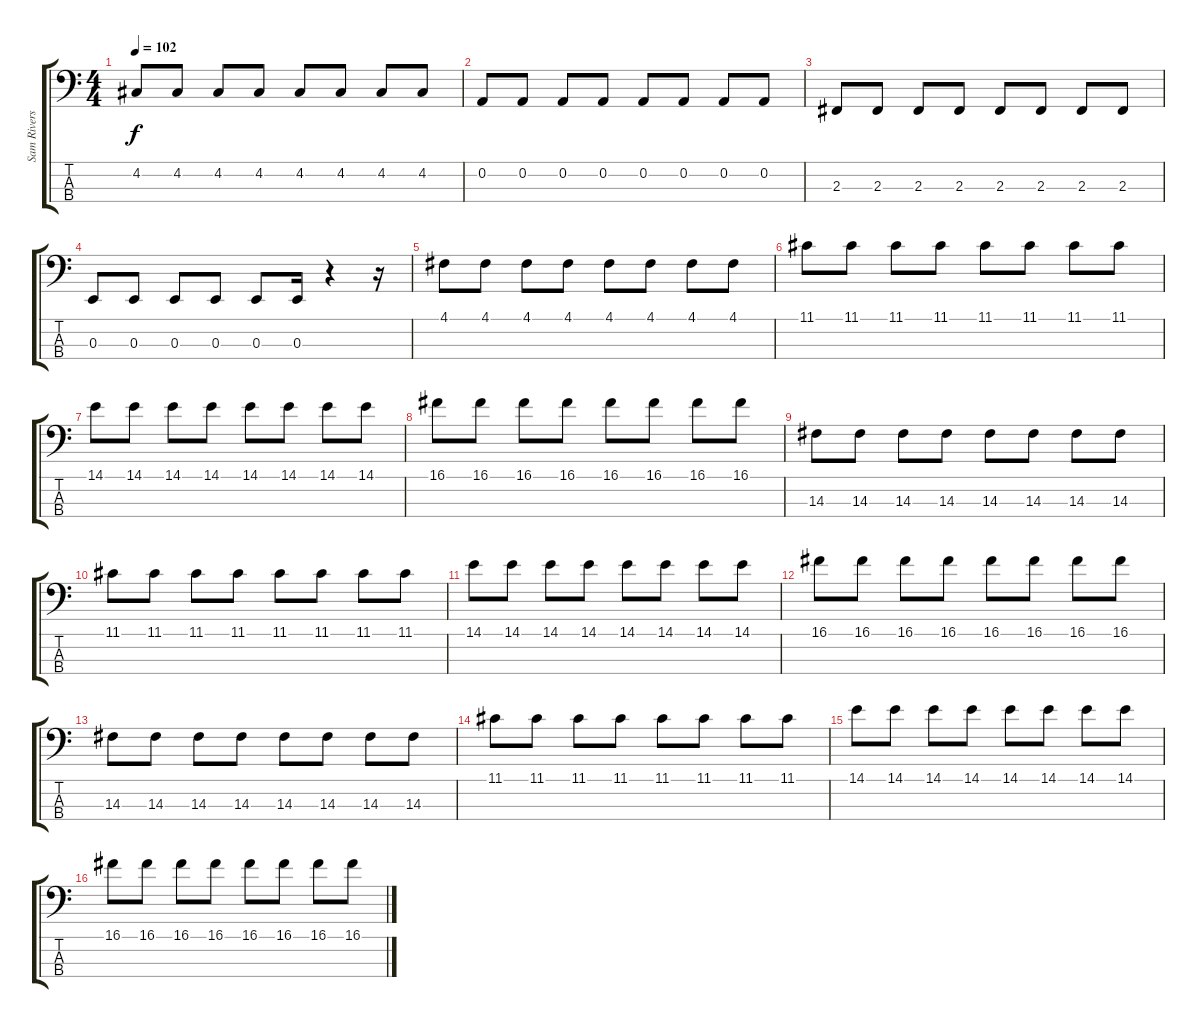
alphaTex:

\track ("Sam Rivers (Bass)" "Sam Rivers") {instrument electricbassfinger}
\staff {score tabs}
\tuning (D2 A1 E1 B0) {hide}
\ts (4 4)
\tempo 102
\clef f4
\ks c
4.2.8{dy f} 4.2.8 4.2.8 4.2.8 4.2.8 4.2.8 4.2.8 4.2.8 |
0.2.8 0.2.8 0.2.8 0.2.8 0.2.8 0.2.8 0.2.8 0.2.8 |
2.3.8 2.3.8 2.3.8 2.3.8 2.3.8 2.3.8 2.3.8 2.3.8 |
0.3.8 0.3.8 0.3.8 0.3.8 0.3.8 0.3.16 r.4 r.16 |
4.1.8 4.1.8 4.1.8 4.1.8 4.1.8 4.1.8 4.1.8 4.1.8 |
11.1.8 11.1.8 11.1.8 11.1.8 11.1.8 11.1.8 11.1.8 11.1.8 |
14.1.8 14.1.8 14.1.8 14.1.8 14.1.8 14.1.8 14.1.8 14.1.8 |
16.1.8 16.1.8 16.1.8 16.1.8 16.1.8 16.1.8 16.1.8 16.1.8 |
14.3.8 14.3.8 14.3.8 14.3.8 14.3.8 14.3.8 14.3.8 14.3.8 |
11.1.8 11.1.8 11.1.8 11.1.8 11.1.8 11.1.8 11.1.8 11.1.8 |
14.1.8 14.1.8 14.1.8 14.1.8 14.1.8 14.1.8 14.1.8 14.1.8 |
16.1.8 16.1.8 16.1.8 16.1.8 16.1.8 16.1.8 16.1.8 16.1.8 |
14.3.8 14.3.8 14.3.8 14.3.8 14.3.8 14.3.8 14.3.8 14.3.8 |
11.1.8 11.1.8 11.1.8 11.1.8 11.1.8 11.1.8 11.1.8 11.1.8 |
14.1.8 14.1.8 14.1.8 14.1.8 14.1.8 14.1.8 14.1.8 14.1.8 |
16.1.8 16.1.8 16.1.8 16.1.8 16.1.8 16.1.8 16.1.8 16.1.8
